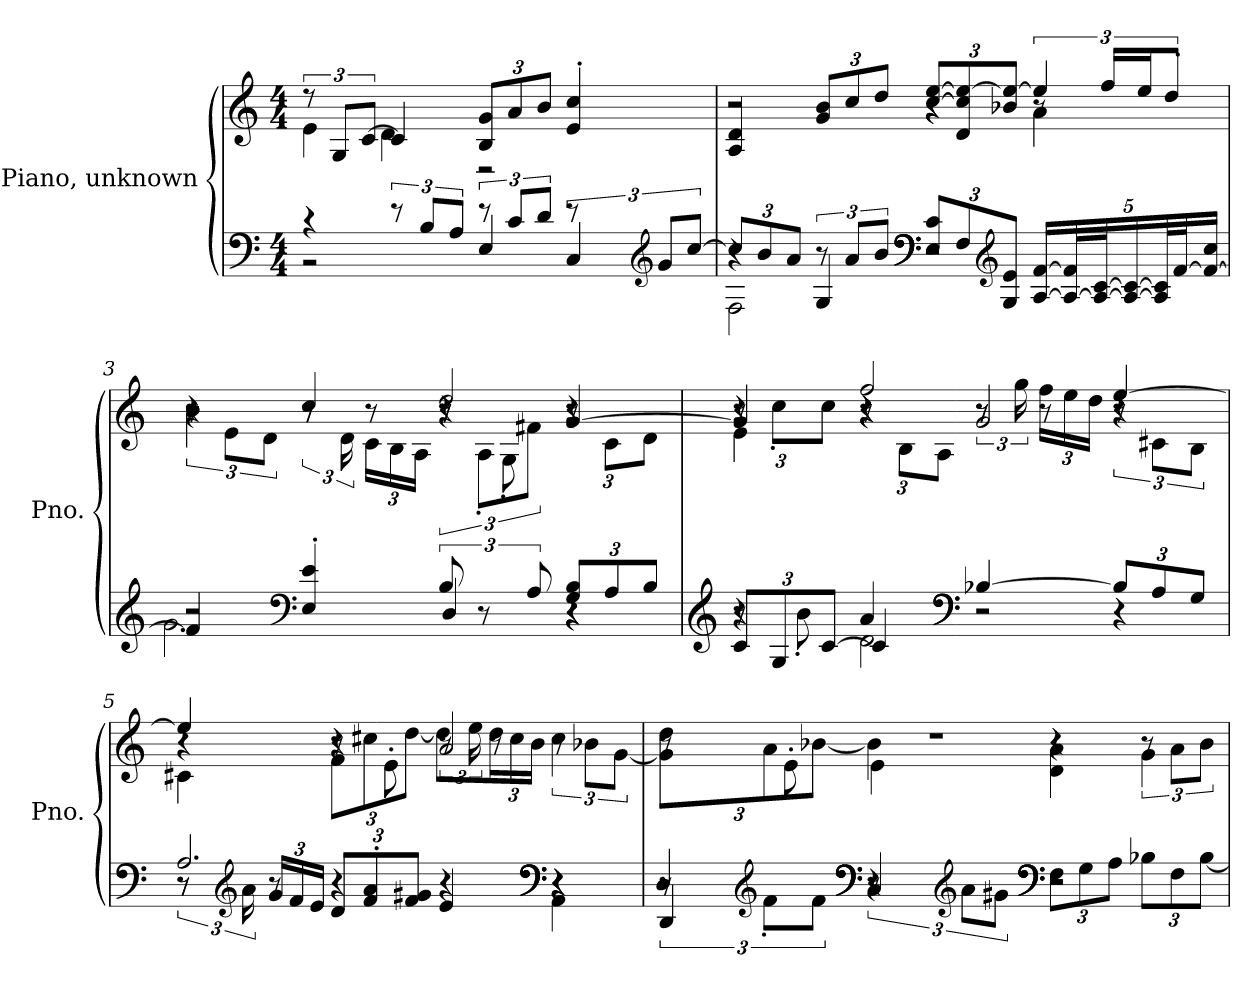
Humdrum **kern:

**kern	**kern
*part1	*part1
*staff2	*staff1
*I"Piano, unknown	*
*I'Pno.	*
*clefF4	*clefG2
*k[]	*k[]
*M4/4	*M4/4
*MM120	*MM120
=1	=1
*^	*^
4r	2r	12r	4e\
.	.	12G/L	.
.	.	[12c/J	.
12r	.	4c/]	4d\
12B/L	.	.	.
12A/J	.	.	.
*	*	*Xbrackettup	*
12r	4E/	12B/ 12g/L	2r
12c/L	.	12a/	.
12d/J	.	12b/J	.
12r	4C/	4e/' 4cc/'	.
*clefG2	*	*	*
12g/L	.	.	.
[12cc/J	.	.	.
*v	*v	*	*
*	*v	*v
=2	=2
*Xbrackettup	*
*^	*^
*	*^	*	*^
12cc/L]	2F\	4r	2r	2r	4A/ 4d/
12b/	.	.	.	.	.
12a/J	.	.	.	.	.
*	*	*brackettup	*	*	*
4G/	.	12r	.	.	12g/ 12b/L
.	.	12a/L	.	.	12cc/
.	.	12b/J	.	.	12dd/J
*clefF4	*	*	*	*	*
*Xbrackettup	*	*	*	*	*
12E/ 12c/L	2r	2r	4r	4r	[12cc/ [12ee/L
12F/	.	.	.	.	12d/ 12cc/] 12ee/_
*clefG2	*	*	*	*	*
12G/ 12e/J	.	.	.	.	12b-X/ 12ee/_J
*	*	*	*brackettup	*	*
[20A/ [20f/LL	.	.	12r	4a\	4ee/]
40A/_ 40f/]L	.	.	.	.	.
40A/_ [40c/J	.	.	.	.	.
.	.	.	24ff/LL	.	.
20A/_ 20c/_	.	.	.	.	.
.	.	.	24ee/J	.	.
40A/] 40c/]L	.	.	.	.	.
.	.	.	12dd'/J	.	.
[40f/J	.	.	.	.	.
20f/_ 20cc/JJ	.	.	.	.	.
!!LO:LB:g=z
=3	=3	=3	=3	=3	=3
*	*	*	*	*	*^
4f/]	2.g\	2r	4r	12r	2r	4b\
.	.	.	.	12e\L	.	.
.	.	.	.	12d\J	.	.
*clefF4	*	*	*	*	*	*
4E/' 4e/'	.	.	4cc/	12r	.	8r
.	.	.	.	24d\	.	.
*	*	*	*	*	*	*Xbrackettup
.	.	.	.	8r	.	24c\LL
.	.	.	.	.	.	24B\
.	.	.	.	.	.	24A\JJ
*brackettup	*	*	*	*brackettup	*	*
12B/	.	4D/	2dd/	12r	4r	8r
12r	.	.	.	12A'\L	.	.
.	.	.	.	.	.	8G'\
12A/	.	.	.	12f#X\J	.	.
*Xbrackettup	*	*	*	*	*	*
12G/ 12B/L	4r	4r	.	4r	[4g/	12r
12A/	.	.	.	.	.	12c\L
12B/J	.	.	.	.	.	12d\J
=4	=4	=4	=4	=4	=4	=4
*clefG2	*	*	*	*	*	*
4r	8r	12c/L	4r	12r	4g/]	4e\
.	.	12G/	.	12cc'\L	.	.
.	8b'\	.	.	.	.	.
.	.	[12c/J	.	12cc\J	.	.
4a/	2d\	4c/]	2ff/	12r	4r	4r
.	.	.	.	12B\L	.	.
.	.	.	.	12A\J	.	.
*clefF4	*	*	*	*	*	*
2r	.	[4B-X/	.	8r	2g/	12r
.	.	.	.	.	.	24gg\
*	*	*	*	*Xbrackettup	*	*
.	.	.	.	24ff\LL	.	8r
.	.	.	.	24ee\	.	.
.	.	.	.	24dd\JJ	.	.
*	*	*	*	*brackettup	*	*
.	4r	12B-/L]	[4ee/	12r	.	4r
.	.	12A/	.	12c#X\L	.	.
.	.	12G/J	.	12B\J	.	.
*	*	*	*v	*v	*v	*v
!!LO:LB:g=z
=5	=5	=5	=5
*	*brackettup	*	*
*	*	*	*^
*	*	*	*	*^
8r	12r	2.A/	4ee/]	4c#X\	4r
*clefG2	*	*	*	*	*
.	24a\	.	.	.	.
*Xbrackettup	*	*	*	*	*
24g/LL	8r	.	.	.	.
24f/	.	.	.	.	.
24e/JJ	.	.	.	.	.
*	*	*	*	*Xbrackettup	*
12d/L	4r	.	4r	12f\L	8r
12f/' 12a/'	.	.	.	12cc#X\	.
.	.	.	.	.	8e'\
12f/ 12g#X/J	.	.	.	[12dd\J	.
*	*	*	*	*	*brackettup
4e/	4r	.	2a/	8dd\L]	12r
.	.	.	.	.	24ee\
*	*	*	*	*Xbrackettup	*
.	.	.	.	24dd\L	8r
.	.	.	.	24cc#\	.
.	.	.	.	24b\JJ	.
*clefF4	*	*	*	*	*
*	*	*	*	*brackettup	*
4r	4AA\	4r	.	12r	4cc#\
.	.	.	.	12b-X\L	.
.	.	.	.	[12g\J	.
=6	=6	=6	=6	=6	=6
*	*brackettup	*	*	*Xbrackettup	*
4DD/	12r	4D/	1r	12g\] 12dd\L	8r
*clefG2	*	*	*	*	*
.	12f'\L	.	.	12a\	.
.	.	.	.	.	8e'\
.	12f\J	.	.	[12b-X\J	.
*clefF4	*	*	*	*	*
4r	12r	4C/	.	4b-\]	4e\
*clefG2	*	*	*	*	*
.	12a\L	.	.	.	.
.	12g#X\J	.	.	.	.
*clefF4	*	*	*	*	*
*	*Xbrackettup	*	*	*	*
2r	12F\L	2r	.	4d\ 4a\	4r
.	12G\	.	.	.	.
.	12A\J	.	.	.	.
*	*	*	*	*brackettup	*
.	12B-X\L	.	.	12r	4g\
.	12F\	.	.	12a\L	.
.	[12B-\J	.	.	12b-\J	.
*v	*v	*v	*	*	*
*	*v	*v	*v
=	=
*-	*-
